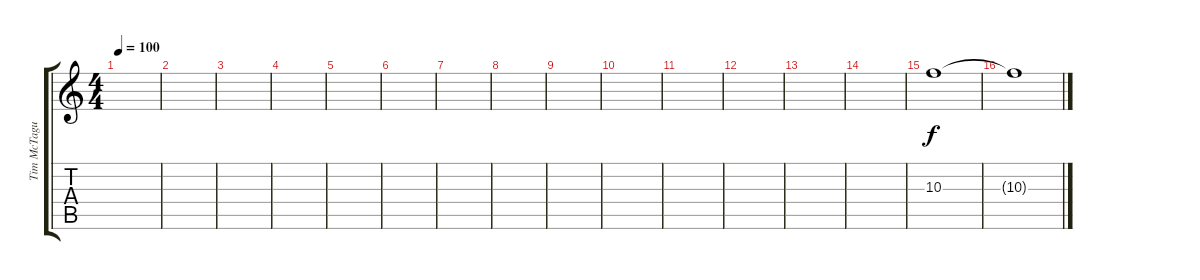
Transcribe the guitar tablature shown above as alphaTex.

\track ("Tim McTague (2)" "Tim McTagu") {instrument distortionguitar}
\staff {score tabs}
\tuning (E4 B3 G3 D3 A2 D2) {hide}
\ts (4 4)
\tempo 100
\clef g2
\ks c
|
|
|
|
|
|
|
|
|
|
|
|
|
|
10.3.1 |
10.3{t}.1
